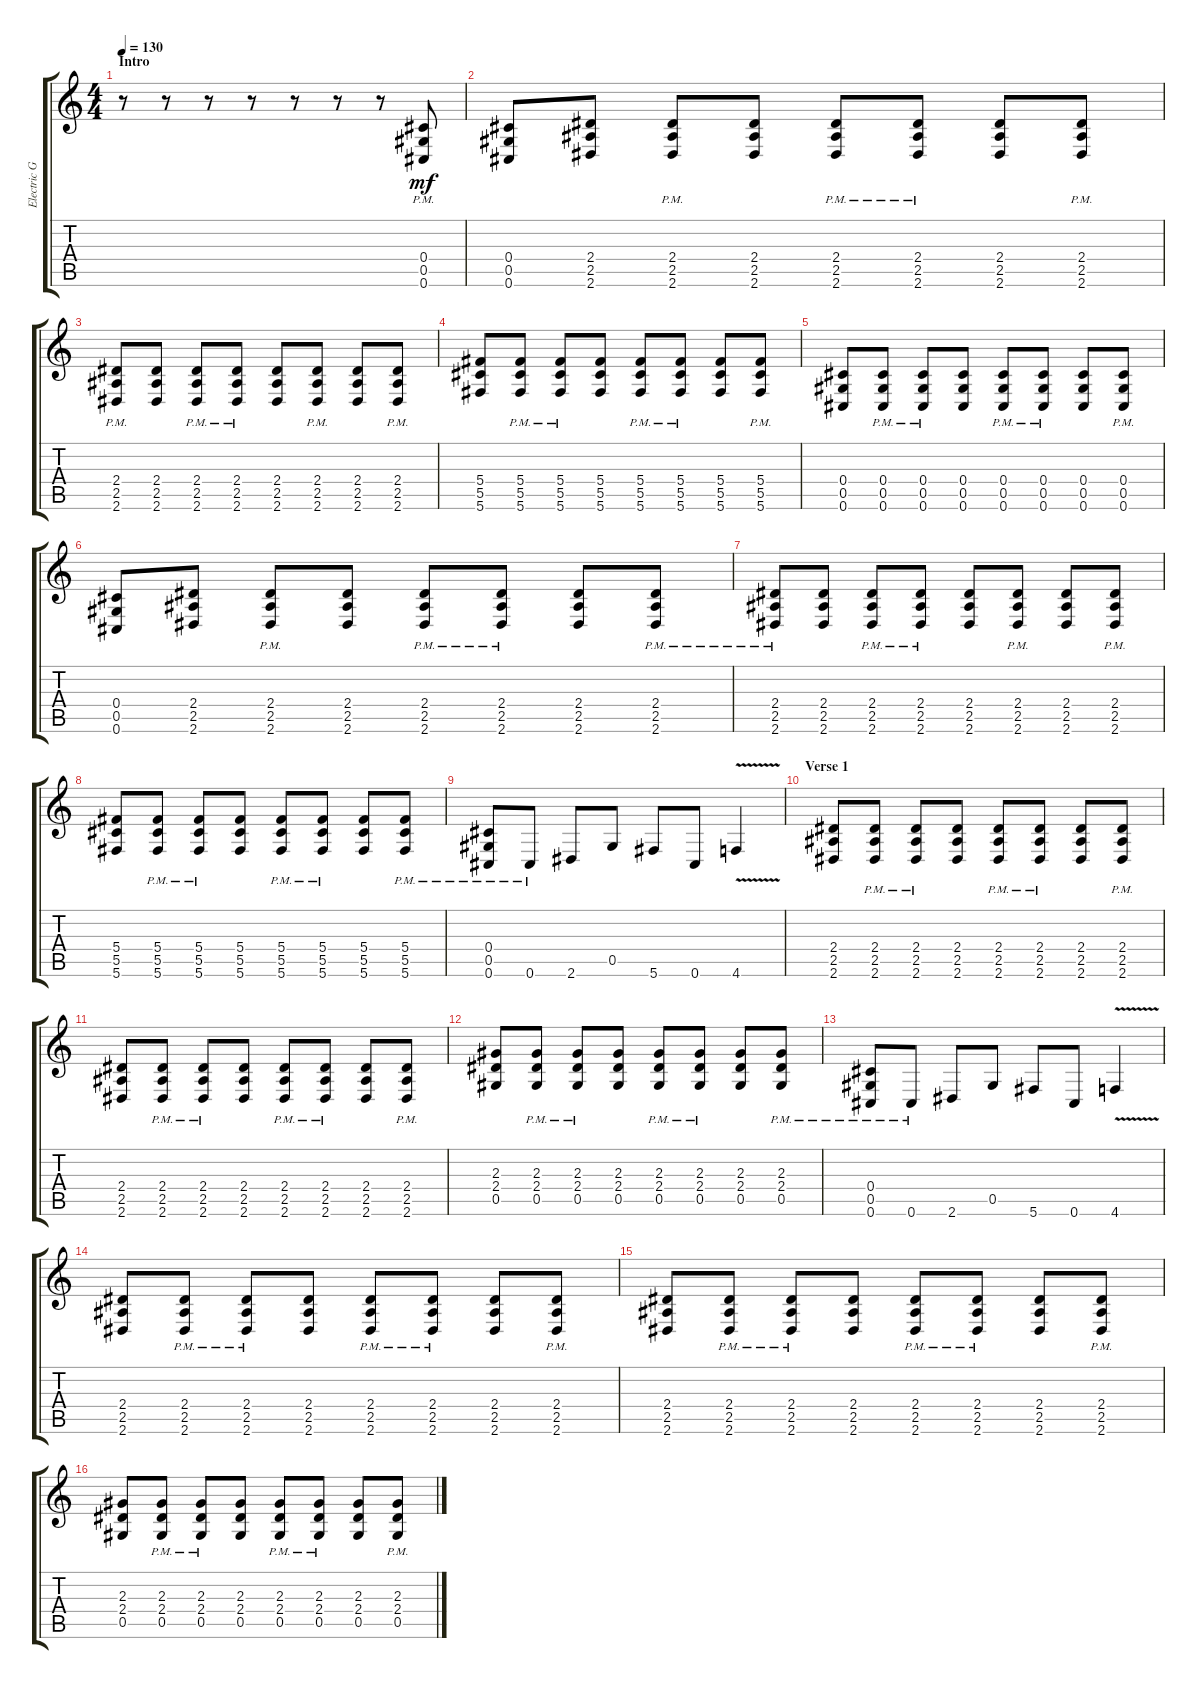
\track ("Electric Guitar" "Electric G") {instrument distortionguitar}
\staff {score tabs}
\tuning (Eb4 Bb3 Gb3 Db3 Ab2 Db2) {hide}
\ts (4 4)
\section ("" "Intro")
\tempo 130
\clef g2
\ks c
r.8{dy mf instrument distortionguitar} r.8 r.8 r.8 r.8 r.8 r.8 (0.4{pm} 0.5{pm} 0.6{pm}).8 |
(0.4 0.5 0.6).8 (2.4 2.5 2.6).8 (2.4{pm} 2.5{pm} 2.6{pm}).8 (2.4 2.5 2.6).8 (2.4{pm} 2.5{pm} 2.6{pm}).8 (2.4{pm} 2.5{pm} 2.6{pm}).8 (2.4 2.5 2.6).8 (2.4{pm} 2.5{pm} 2.6{pm}).8 |
(2.4{pm} 2.5{pm} 2.6{pm}).8 (2.4 2.5 2.6).8 (2.4{pm} 2.5{pm} 2.6{pm}).8 (2.4{pm} 2.5{pm} 2.6{pm}).8 (2.4 2.5 2.6).8 (2.4{pm} 2.5{pm} 2.6{pm}).8 (2.4 2.5 2.6).8 (2.4{pm} 2.5{pm} 2.6{pm}).8 |
(5.4 5.5 5.6).8 (5.4{pm} 5.5{pm} 5.6{pm}).8 (5.4{pm} 5.5{pm} 5.6{pm}).8 (5.4 5.5 5.6).8 (5.4{pm} 5.5{pm} 5.6{pm}).8 (5.4{pm} 5.5{pm} 5.6{pm}).8 (5.4 5.5 5.6).8 (5.4{pm} 5.5{pm} 5.6{pm}).8 |
(0.4 0.5 0.6).8 (0.4{pm} 0.5{pm} 0.6{pm}).8 (0.4{pm} 0.5{pm} 0.6{pm}).8 (0.4 0.5 0.6).8 (0.4{pm} 0.5{pm} 0.6{pm}).8 (0.4{pm} 0.5{pm} 0.6{pm}).8 (0.4 0.5 0.6).8 (0.4{pm} 0.5{pm} 0.6{pm}).8 |
(0.4 0.5 0.6).8 (2.4 2.5 2.6).8 (2.4{pm} 2.5{pm} 2.6{pm}).8 (2.4 2.5 2.6).8 (2.4{pm} 2.5{pm} 2.6{pm}).8 (2.4{pm} 2.5{pm} 2.6{pm}).8 (2.4 2.5 2.6).8 (2.4{pm} 2.5{pm} 2.6{pm}).8 |
(2.4{pm} 2.5{pm} 2.6{pm}).8 (2.4 2.5 2.6).8 (2.4{pm} 2.5{pm} 2.6{pm}).8 (2.4{pm} 2.5{pm} 2.6{pm}).8 (2.4 2.5 2.6).8 (2.4{pm} 2.5{pm} 2.6{pm}).8 (2.4 2.5 2.6).8 (2.4{pm} 2.5{pm} 2.6{pm}).8 |
(5.4 5.5 5.6).8 (5.4{pm} 5.5{pm} 5.6{pm}).8 (5.4{pm} 5.5{pm} 5.6{pm}).8 (5.4 5.5 5.6).8 (5.4{pm} 5.5{pm} 5.6{pm}).8 (5.4{pm} 5.5{pm} 5.6{pm}).8 (5.4 5.5 5.6).8 (5.4{pm} 5.5{pm} 5.6{pm}).8 |
(0.4{pm} 0.5{pm} 0.6{pm}).8 0.6{pm}.8 2.6.8 0.5.8 5.6.8 0.6.8 4.6{v}.4 |
\section ("" "Verse 1")
(2.4 2.5 2.6).8 (2.4{pm} 2.5{pm} 2.6{pm}).8 (2.4{pm} 2.5{pm} 2.6{pm}).8 (2.4 2.5 2.6).8 (2.4{pm} 2.5{pm} 2.6{pm}).8 (2.4{pm} 2.5{pm} 2.6{pm}).8 (2.4 2.5 2.6).8 (2.4{pm} 2.5{pm} 2.6{pm}).8 |
(2.4 2.5 2.6).8 (2.4{pm} 2.5{pm} 2.6{pm}).8 (2.4{pm} 2.5{pm} 2.6{pm}).8 (2.4 2.5 2.6).8 (2.4{pm} 2.5{pm} 2.6{pm}).8 (2.4{pm} 2.5{pm} 2.6{pm}).8 (2.4 2.5 2.6).8 (2.4{pm} 2.5{pm} 2.6{pm}).8 |
(2.3 2.4 0.5).8 (2.3{pm} 2.4{pm} 0.5{pm}).8 (2.3{pm} 2.4{pm} 0.5{pm}).8 (2.3 2.4 0.5).8 (2.3{pm} 2.4{pm} 0.5{pm}).8 (2.3{pm} 2.4{pm} 0.5{pm}).8 (2.3 2.4 0.5).8 (2.3{pm} 2.4{pm} 0.5{pm}).8 |
(0.4{pm} 0.5{pm} 0.6{pm}).8 0.6{pm}.8 2.6.8 0.5.8 5.6.8 0.6.8 4.6{v}.4 |
(2.4 2.5 2.6).8 (2.4{pm} 2.5{pm} 2.6{pm}).8 (2.4{pm} 2.5{pm} 2.6{pm}).8 (2.4 2.5 2.6).8 (2.4{pm} 2.5{pm} 2.6{pm}).8 (2.4{pm} 2.5{pm} 2.6{pm}).8 (2.4 2.5 2.6).8 (2.4{pm} 2.5{pm} 2.6{pm}).8 |
(2.4 2.5 2.6).8 (2.4{pm} 2.5{pm} 2.6{pm}).8 (2.4{pm} 2.5{pm} 2.6{pm}).8 (2.4 2.5 2.6).8 (2.4{pm} 2.5{pm} 2.6{pm}).8 (2.4{pm} 2.5{pm} 2.6{pm}).8 (2.4 2.5 2.6).8 (2.4{pm} 2.5{pm} 2.6{pm}).8 |
(2.3 2.4 0.5).8 (2.3{pm} 2.4{pm} 0.5{pm}).8 (2.3{pm} 2.4{pm} 0.5{pm}).8 (2.3 2.4 0.5).8 (2.3{pm} 2.4{pm} 0.5{pm}).8 (2.3{pm} 2.4{pm} 0.5{pm}).8 (2.3 2.4 0.5).8 (2.3{pm} 2.4{pm} 0.5{pm}).8
